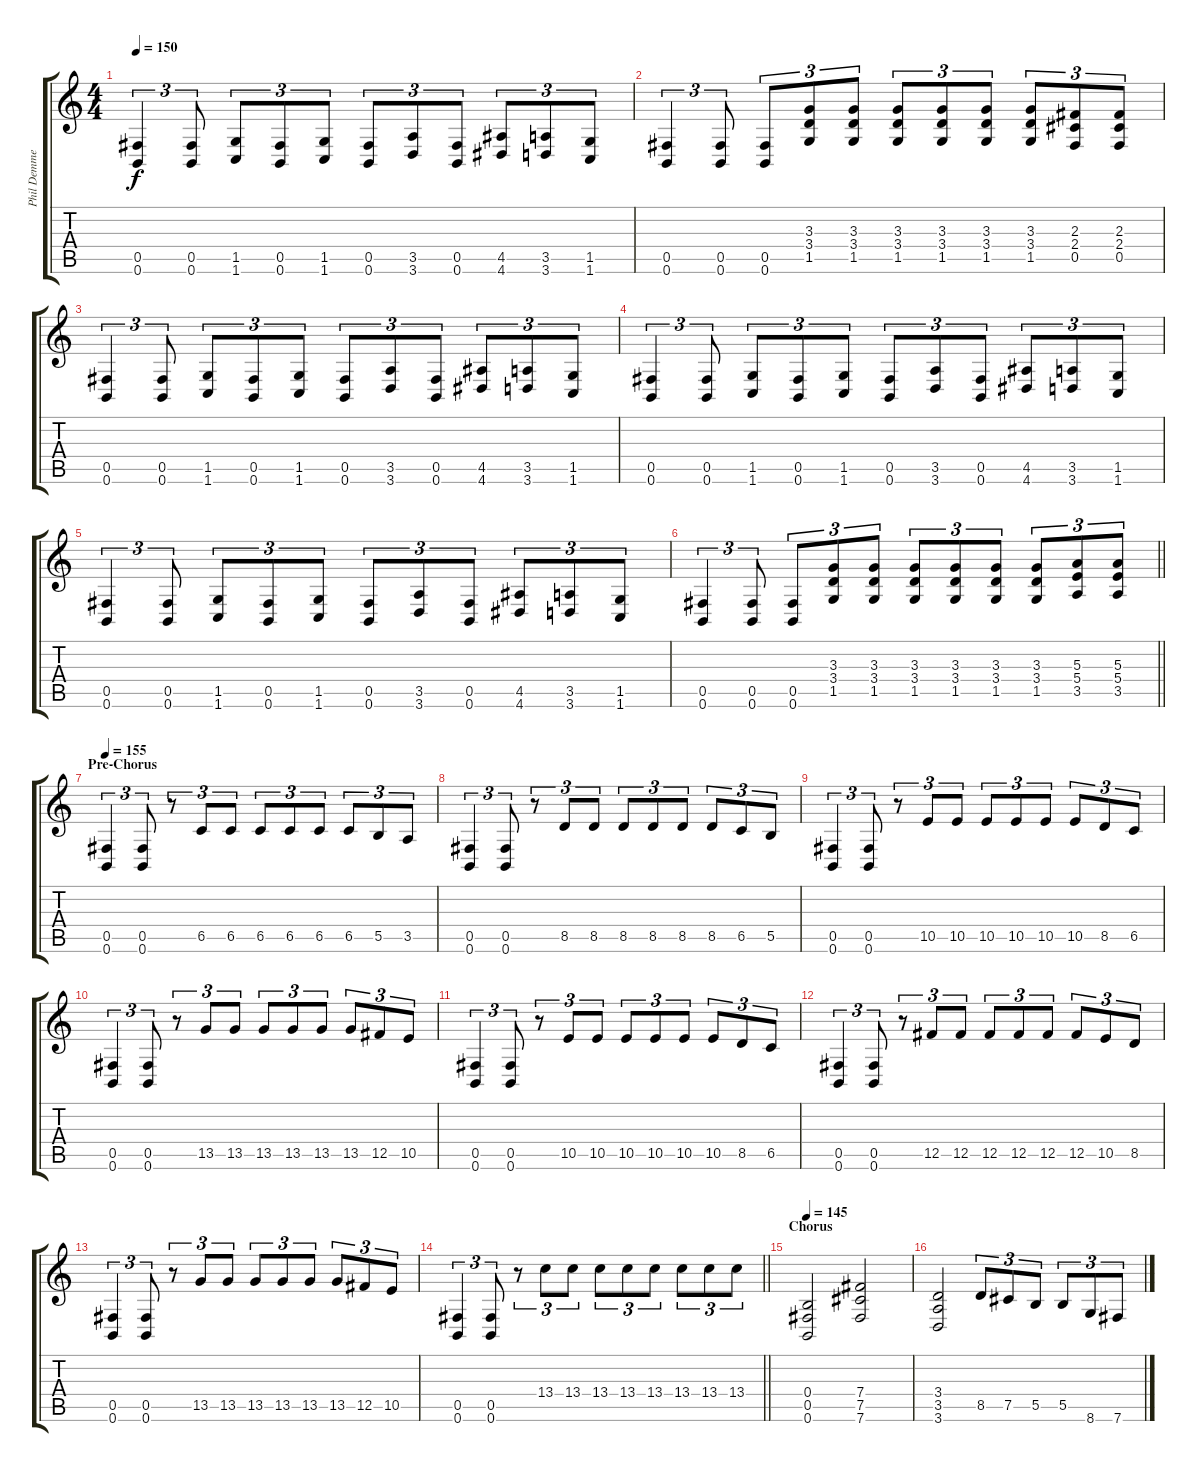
\track ("Phil Demmel" "Phil Demme") {instrument distortionguitar}
\staff {score tabs}
\tuning (Db4 Ab3 E3 B2 Gb2 B1) {hide}
\ts (4 4)
\tempo 150
\clef g2
\ks c
(0.5 0.6).4{tu (3 2) dy f} (0.5 0.6).8{tu (3 2)} (1.5 1.6).8{tu (3 2)} (0.5 0.6).8{tu (3 2)} (1.5 1.6).8{tu (3 2)} (0.5 0.6).8{tu (3 2)} (3.5 3.6).8{tu (3 2)} (0.5 0.6).8{tu (3 2)} (4.5 4.6).8{tu (3 2)} (3.5 3.6).8{tu (3 2)} (1.5 1.6).8{tu (3 2)} |
(0.5 0.6).4{tu (3 2)} (0.5 0.6).8{tu (3 2)} (0.5 0.6).8{tu (3 2)} (3.3 3.4 1.5).8{tu (3 2)} (3.3 3.4 1.5).8{tu (3 2)} (3.3 3.4 1.5).8{tu (3 2)} (3.3 3.4 1.5).8{tu (3 2)} (3.3 3.4 1.5).8{tu (3 2)} (3.3 3.4 1.5).8{tu (3 2)} (2.3 2.4 0.5).8{tu (3 2)} (2.3 2.4 0.5).8{tu (3 2)} |
(0.5 0.6).4{tu (3 2)} (0.5 0.6).8{tu (3 2)} (1.5 1.6).8{tu (3 2)} (0.5 0.6).8{tu (3 2)} (1.5 1.6).8{tu (3 2)} (0.5 0.6).8{tu (3 2)} (3.5 3.6).8{tu (3 2)} (0.5 0.6).8{tu (3 2)} (4.5 4.6).8{tu (3 2)} (3.5 3.6).8{tu (3 2)} (1.5 1.6).8{tu (3 2)} |
(0.5 0.6).4{tu (3 2)} (0.5 0.6).8{tu (3 2)} (1.5 1.6).8{tu (3 2)} (0.5 0.6).8{tu (3 2)} (1.5 1.6).8{tu (3 2)} (0.5 0.6).8{tu (3 2)} (3.5 3.6).8{tu (3 2)} (0.5 0.6).8{tu (3 2)} (4.5 4.6).8{tu (3 2)} (3.5 3.6).8{tu (3 2)} (1.5 1.6).8{tu (3 2)} |
(0.5 0.6).4{tu (3 2)} (0.5 0.6).8{tu (3 2)} (1.5 1.6).8{tu (3 2)} (0.5 0.6).8{tu (3 2)} (1.5 1.6).8{tu (3 2)} (0.5 0.6).8{tu (3 2)} (3.5 3.6).8{tu (3 2)} (0.5 0.6).8{tu (3 2)} (4.5 4.6).8{tu (3 2)} (3.5 3.6).8{tu (3 2)} (1.5 1.6).8{tu (3 2)} |
\barLineRight lightlight
(0.5 0.6).4{tu (3 2)} (0.5 0.6).8{tu (3 2)} (0.5 0.6).8{tu (3 2)} (3.3 3.4 1.5).8{tu (3 2)} (3.3 3.4 1.5).8{tu (3 2)} (3.3 3.4 1.5).8{tu (3 2)} (3.3 3.4 1.5).8{tu (3 2)} (3.3 3.4 1.5).8{tu (3 2)} (3.3 3.4 1.5).8{tu (3 2)} (5.3 5.4 3.5).8{tu (3 2)} (5.3 5.4 3.5).8{tu (3 2)} |
\section ("" "Pre-Chorus")
\tempo 155
(0.5 0.6).4{tu (3 2)} (0.5 0.6).8{tu (3 2)} r.8{tu (3 2)} 6.5.8{tu (3 2)} 6.5.8{tu (3 2)} 6.5.8{tu (3 2)} 6.5.8{tu (3 2)} 6.5.8{tu (3 2)} 6.5.8{tu (3 2)} 5.5.8{tu (3 2)} 3.5.8{tu (3 2)} |
(0.5 0.6).4{tu (3 2)} (0.5 0.6).8{tu (3 2)} r.8{tu (3 2)} 8.5.8{tu (3 2)} 8.5.8{tu (3 2)} 8.5.8{tu (3 2)} 8.5.8{tu (3 2)} 8.5.8{tu (3 2)} 8.5.8{tu (3 2)} 6.5.8{tu (3 2)} 5.5.8{tu (3 2)} |
(0.5 0.6).4{tu (3 2)} (0.5 0.6).8{tu (3 2)} r.8{tu (3 2)} 10.5.8{tu (3 2)} 10.5.8{tu (3 2)} 10.5.8{tu (3 2)} 10.5.8{tu (3 2)} 10.5.8{tu (3 2)} 10.5.8{tu (3 2)} 8.5.8{tu (3 2)} 6.5.8{tu (3 2)} |
(0.5 0.6).4{tu (3 2)} (0.5 0.6).8{tu (3 2)} r.8{tu (3 2)} 13.5.8{tu (3 2)} 13.5.8{tu (3 2)} 13.5.8{tu (3 2)} 13.5.8{tu (3 2)} 13.5.8{tu (3 2)} 13.5.8{tu (3 2)} 12.5.8{tu (3 2)} 10.5.8{tu (3 2)} |
(0.5 0.6).4{tu (3 2)} (0.5 0.6).8{tu (3 2)} r.8{tu (3 2)} 10.5.8{tu (3 2)} 10.5.8{tu (3 2)} 10.5.8{tu (3 2)} 10.5.8{tu (3 2)} 10.5.8{tu (3 2)} 10.5.8{tu (3 2)} 8.5.8{tu (3 2)} 6.5.8{tu (3 2)} |
(0.5 0.6).4{tu (3 2)} (0.5 0.6).8{tu (3 2)} r.8{tu (3 2)} 12.5.8{tu (3 2)} 12.5.8{tu (3 2)} 12.5.8{tu (3 2)} 12.5.8{tu (3 2)} 12.5.8{tu (3 2)} 12.5.8{tu (3 2)} 10.5.8{tu (3 2)} 8.5.8{tu (3 2)} |
(0.5 0.6).4{tu (3 2)} (0.5 0.6).8{tu (3 2)} r.8{tu (3 2)} 13.5.8{tu (3 2)} 13.5.8{tu (3 2)} 13.5.8{tu (3 2)} 13.5.8{tu (3 2)} 13.5.8{tu (3 2)} 13.5.8{tu (3 2)} 12.5.8{tu (3 2)} 10.5.8{tu (3 2)} |
\barLineRight lightlight
(0.5 0.6).4{tu (3 2)} (0.5 0.6).8{tu (3 2)} r.8{tu (3 2)} 13.4.8{tu (3 2)} 13.4.8{tu (3 2)} 13.4.8{tu (3 2)} 13.4.8{tu (3 2)} 13.4.8{tu (3 2)} 13.4.8{tu (3 2)} 13.4.8{tu (3 2)} 13.4.8{tu (3 2)} |
\section ("" "Chorus")
\tempo 145
(0.4 0.5 0.6).2 (7.4 7.5 7.6).2 |
(3.4 3.5 3.6).2 8.5.8{tu (3 2)} 7.5.8{tu (3 2)} 5.5.8{tu (3 2)} 5.5.8{tu (3 2)} 8.6.8{tu (3 2)} 7.6.8{tu (3 2)}
